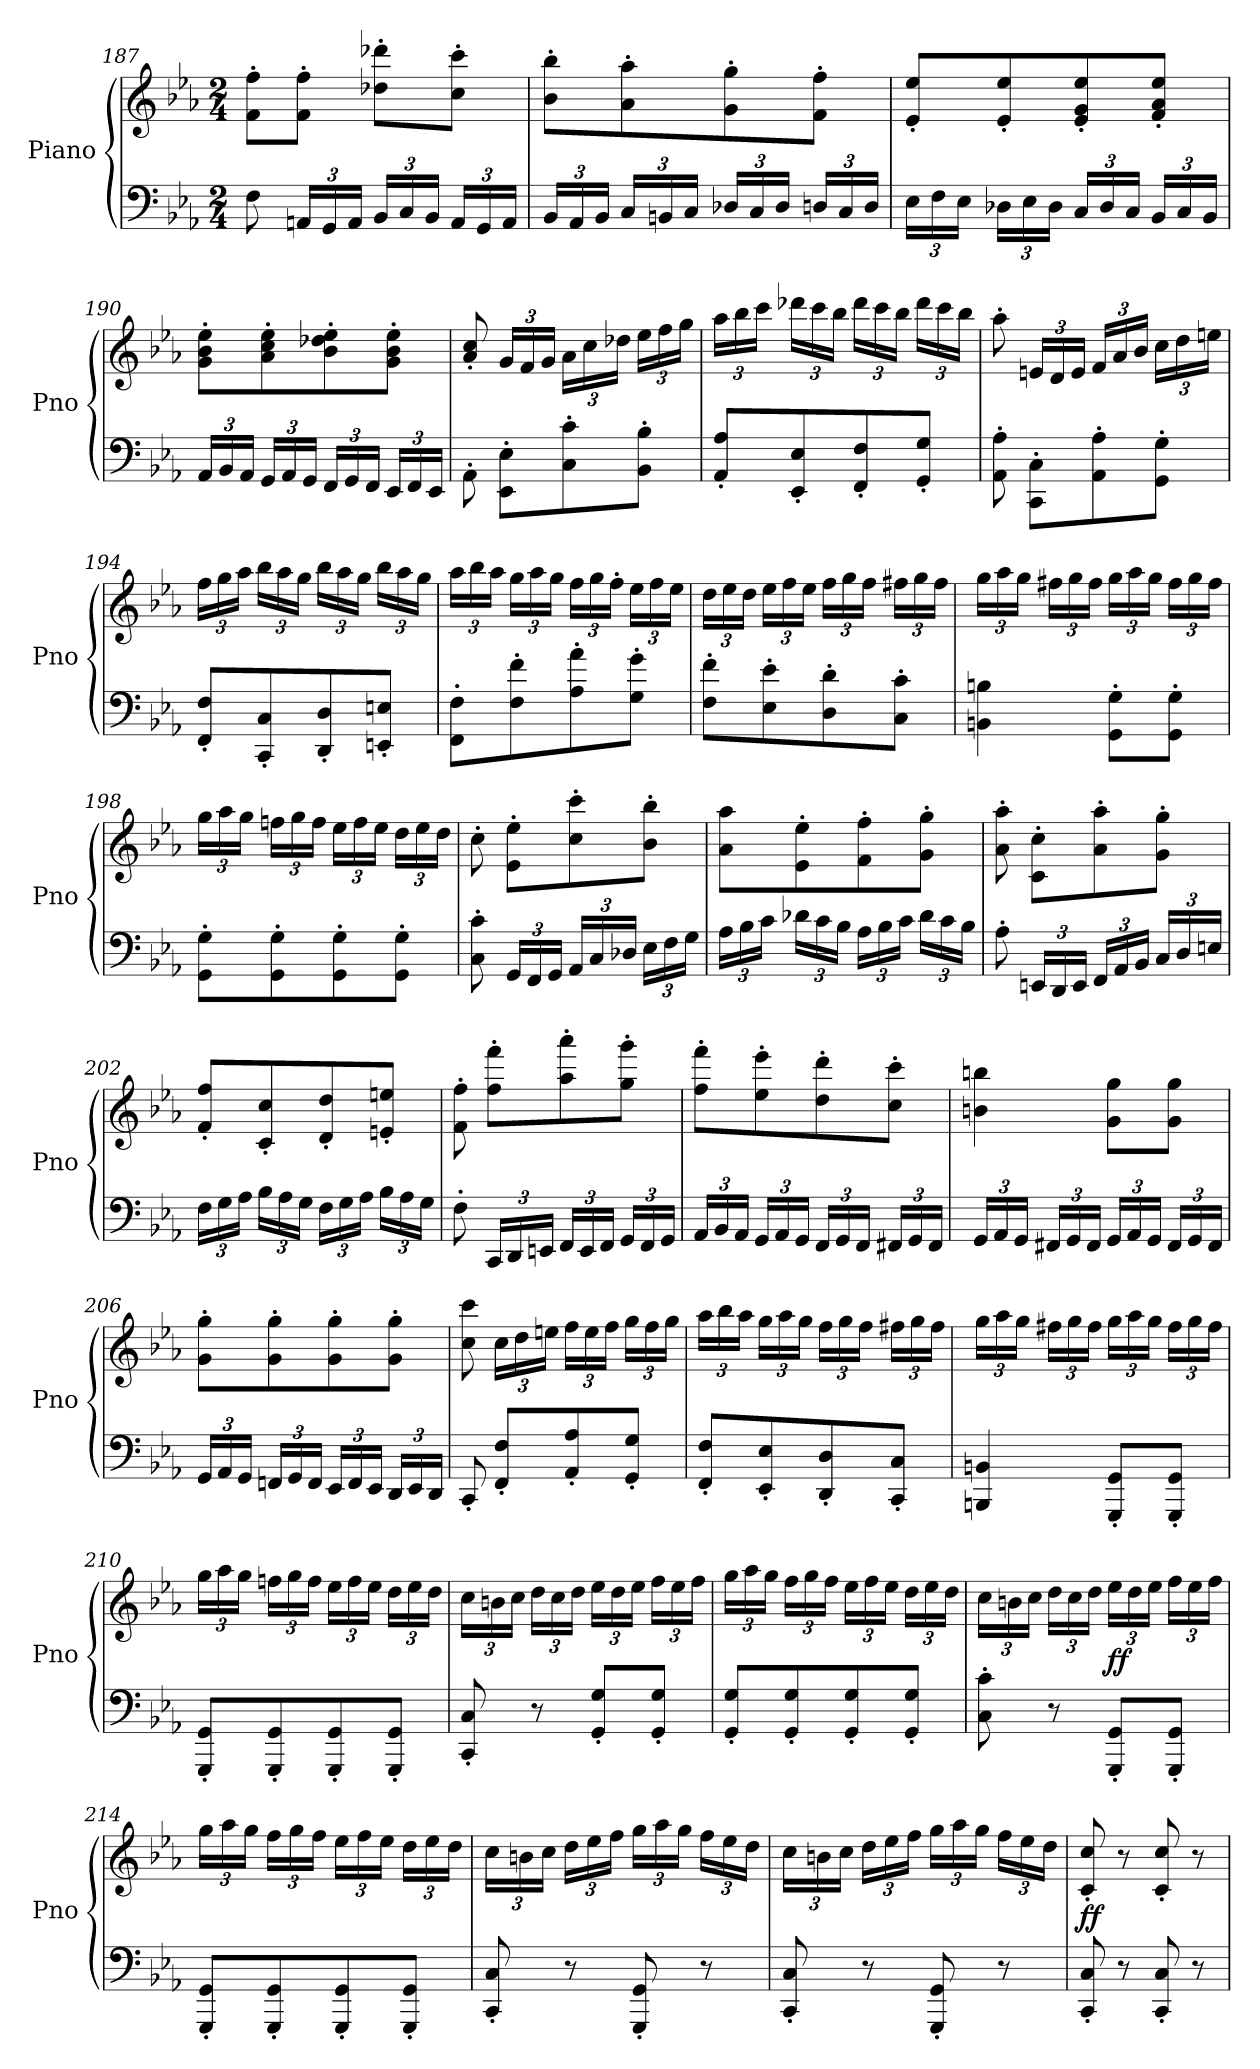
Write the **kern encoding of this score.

**kern	**kern	**dynam
*part1	*part1	*part1
*staff2	*staff1	*staff1/2
*I"Piano	*	*
*I'Pno	*	*
*clefF4	*clefG2	*
*k[b-e-a-]	*k[b-e-a-]	*
*c:	*c:	*
*M2/4	*M2/4	*
=187	=187	=187
8F\	8f'\ 8ff'\L	.
24AAn/LL	8f'\ 8ff'\J	.
24GG/	.	.
24AA/JJ	.	.
24BB-/LL	8dd-X'\ 8ddd-X'\L	.
24C/	.	.
24BB-/JJ	.	.
24AA/LL	8cc'\ 8ccc'\J	.
24GG/	.	.
24AA/JJ	.	.
=188	=188	=188
24BB-/LL	8b-'\ 8bb-'\L	.
24AA-/	.	.
24BB-/JJ	.	.
24C/LL	8a-'\ 8aa-'\	.
24BBn/	.	.
24C/JJ	.	.
24D-X/LL	8g'\ 8gg'\	.
24C/	.	.
24D-/JJ	.	.
24Dn/LL	8f'\ 8ff'\J	.
24C/	.	.
24D/JJ	.	.
=189	=189	=189
24E-\LL	8e-'/ 8ee-'/L	.
24F\	.	.
24E-\JJ	.	.
24D-X\LL	8e-'/ 8ee-'/	.
24E-\	.	.
24D-\JJ	.	.
24C/LL	8e-'/ 8g'/ 8ee-'/	.
24D-/	.	.
24C/JJ	.	.
24BB-/LL	8f'/ 8a-'/ 8ee-'/J	.
24C/	.	.
24BB-/JJ	.	.
=190	=190	=190
24AA-/LL	8g'\ 8b-'\ 8ee-'\L	.
24BB-/	.	.
24AA-/JJ	.	.
24GG/LL	8a-'\ 8cc'\ 8ee-'\	.
24AA-/	.	.
24GG/JJ	.	.
24FF/LL	8b-'\ 8dd-X'\ 8ee-'\	.
24GG/	.	.
24FF/JJ	.	.
24EE-/LL	8g'\ 8b-'\ 8ee-'\J	.
24FF/	.	.
24EE-/JJ	.	.
=191	=191	=191
8AA-'\	8a-'/ 8cc'/	.
8EE-'\ 8E-'\L	24g/LL	.
.	24f/	.
.	24g/JJ	.
8C'\ 8c'\	24a-\LL	.
.	24cc\	.
.	24dd-X\JJ	.
8BB-'\ 8B-'\J	24ee-\LL	.
.	24ff\	.
.	24gg\JJ	.
=192	=192	=192
8AA-'/ 8A-'/L	24aa-\LL	.
.	24bb-\	.
.	24ccc\JJ	.
8EE-'/ 8E-'/	24ddd-X\LL	.
.	24ccc\	.
.	24bb-\JJ	.
8FF'/ 8F'/	24ddd-\LL	.
.	24ccc\	.
.	24bb-\JJ	.
8GG'/ 8G'/J	24ddd-\LL	.
.	24ccc\	.
.	24bb-\JJ	.
=193	=193	=193
8AA-'\ 8A-'\	8aa-'\	.
8CC'\ 8C'\L	24en/LL	.
.	24d/	.
.	24e/JJ	.
8AA-'\ 8A-'\	24f/LL	.
.	24a-/	.
.	24b-/JJ	.
8GG'\ 8G'\J	24cc\LL	.
.	24dd\	.
.	24een\JJ	.
=194	=194	=194
8FF'/ 8F'/L	24ff\LL	.
.	24gg\	.
.	24aa-\JJ	.
8CC'/ 8C'/	24bb-\LL	.
.	24aa-\	.
.	24gg\JJ	.
8DD'/ 8D'/	24bb-\LL	.
.	24aa-\	.
.	24gg\JJ	.
8EEn'/ 8En'/J	24bb-\LL	.
.	24aa-\	.
.	24gg\JJ	.
=195	=195	=195
8FF'\ 8F'\L	24aa-\LL	.
.	24bb-\	.
.	24aa-\JJ	.
8F'\ 8f'\	24gg\LL	.
.	24aa-\	.
.	24gg\JJ	.
8A-'\ 8a-'\	24ff\LL	.
.	24gg\	.
.	24ff'\JJ	.
8G'\ 8g'\J	24ee-\LL	.
.	24ff\	.
.	24ee-\JJ	.
=196	=196	=196
8F'\ 8f'\L	24dd\LL	.
.	24ee-\	.
.	24dd\JJ	.
8E-'\ 8e-'\	24ee-\LL	.
.	24ff\	.
.	24ee-\JJ	.
8D'\ 8d'\	24ff\LL	.
.	24gg\	.
.	24ff\JJ	.
8C'\ 8c'\J	24ff#X\LL	.
.	24gg\	.
.	24ff#\JJ	.
=197	=197	=197
4BBn\ 4Bn\	24gg\LL	.
.	24aa-\	.
.	24gg\JJ	.
.	24ff#X\LL	.
.	24gg\	.
.	24ff#\JJ	.
8GG'\ 8G'\L	24gg\LL	.
.	24aa-\	.
.	24gg\JJ	.
8GG'\ 8G'\J	24ff#\LL	.
.	24gg\	.
.	24ff#\JJ	.
=198	=198	=198
8GG'\ 8G'\L	24gg\LL	.
.	24aa-\	.
.	24gg\JJ	.
8GG'\ 8G'\	24ffn\LL	.
.	24gg\	.
.	24ff\JJ	.
8GG'\ 8G'\	24ee-\LL	.
.	24ff\	.
.	24ee-\JJ	.
8GG'\ 8G'\J	24dd\LL	.
.	24ee-\	.
.	24dd\JJ	.
=199	=199	=199
8C'\ 8c'\	8cc'\	.
24GG/LL	8e-'\ 8ee-'\L	.
24FF/	.	.
24GG/JJ	.	.
24AA-/LL	8cc'\ 8ccc'\	.
24C/	.	.
24D-X/JJ	.	.
24E-\LL	8b-'\ 8bb-'\J	.
24F\	.	.
24G\JJ	.	.
=200	=200	=200
24A-\LL	8a-\ 8aa-\L	.
24B-\	.	.
24c\JJ	.	.
24d-X\LL	8e-'\ 8ee-'\	.
24c\	.	.
24B-\JJ	.	.
24A-\LL	8f'\ 8ff'\	.
24B-\	.	.
24c\JJ	.	.
24d-\LL	8g'\ 8gg'\J	.
24c\	.	.
24B-\JJ	.	.
=201	=201	=201
8A-'\	8a-'\ 8aa-'\	.
24EEn/LL	8c'\ 8cc'\L	.
24DD/	.	.
24EE/JJ	.	.
24FF/LL	8a-'\ 8aa-'\	.
24AA-/	.	.
24BB-/JJ	.	.
24C/LL	8g'\ 8gg'\J	.
24D/	.	.
24En/JJ	.	.
=202	=202	=202
24F\LL	8f'/ 8ff'/L	.
24G\	.	.
24A-\JJ	.	.
24B-\LL	8c'/ 8cc'/	.
24A-\	.	.
24G\JJ	.	.
24F\LL	8d'/ 8dd'/	.
24G\	.	.
24A-\JJ	.	.
24B-\LL	8en'/ 8een'/J	.
24A-\	.	.
24G\JJ	.	.
=203	=203	=203
8F'\	8f'\ 8ff'\	.
24CC/LL	8ff'\ 8fff'\L	.
24DD/	.	.
24EEn/JJ	.	.
24FF/LL	8aa-'\ 8aaa-'\	.
24EE/	.	.
24FF/JJ	.	.
24GG/LL	8gg'\ 8ggg'\J	.
24FF/	.	.
24GG/JJ	.	.
=204	=204	=204
24AA-/LL	8ff'\ 8fff'\L	.
24BB-/	.	.
24AA-/JJ	.	.
24GG/LL	8ee-'\ 8eee-'\	.
24AA-/	.	.
24GG/JJ	.	.
24FF/LL	8dd'\ 8ddd'\	.
24GG/	.	.
24FF/JJ	.	.
24FF#X/LL	8cc'\ 8ccc'\J	.
24GG/	.	.
24FF#/JJ	.	.
=205	=205	=205
24GG/LL	4bn\ 4bbn\	.
24AA-/	.	.
24GG/JJ	.	.
24FF#X/LL	.	.
24GG/	.	.
24FF#/JJ	.	.
24GG/LL	8g\ 8gg\L	.
24AA-/	.	.
24GG/JJ	.	.
24FF#/LL	8g\ 8gg\J	.
24GG/	.	.
24FF#/JJ	.	.
=206	=206	=206
24GG/LL	8g'\ 8gg'\L	.
24AA-/	.	.
24GG/JJ	.	.
24FFn/LL	8g'\ 8gg'\	.
24GG/	.	.
24FF/JJ	.	.
24EE-/LL	8g'\ 8gg'\	.
24FF/	.	.
24EE-/JJ	.	.
24DD/LL	8g'\ 8gg'\J	.
24EE-/	.	.
24DD/JJ	.	.
=207	=207	=207
8CC'/	8cc\ 8ccc\	.
8FF'/ 8F'/L	24cc\LL	.
.	24dd\	.
.	24een\JJ	.
8AA-'/ 8A-'/	24ff\LL	.
.	24ee\	.
.	24ff\JJ	.
8GG'/ 8G'/J	24gg\LL	.
.	24ff\	.
.	24gg\JJ	.
=208	=208	=208
8FF'/ 8F'/L	24aa-\LL	.
.	24bb-\	.
.	24aa-\JJ	.
8EE-'/ 8E-'/	24gg\LL	.
.	24aa-\	.
.	24gg\JJ	.
8DD'/ 8D'/	24ff\LL	.
.	24gg\	.
.	24ff\JJ	.
8CC'/ 8C'/J	24ff#X\LL	.
.	24gg\	.
.	24ff#\JJ	.
=209	=209	=209
4BBBn/ 4BBn/	24gg\LL	.
.	24aa-\	.
.	24gg\JJ	.
.	24ff#X\LL	.
.	24gg\	.
.	24ff#\JJ	.
8GGG'/ 8GG'/L	24gg\LL	.
.	24aa-\	.
.	24gg\JJ	.
8GGG'/ 8GG'/J	24ff#\LL	.
.	24gg\	.
.	24ff#\JJ	.
=210	=210	=210
8GGG'/ 8GG'/L	24gg\LL	.
.	24aa-\	.
.	24gg\JJ	.
8GGG'/ 8GG'/	24ffn\LL	.
.	24gg\	.
.	24ff\JJ	.
8GGG'/ 8GG'/	24ee-\LL	.
.	24ff\	.
.	24ee-\JJ	.
8GGG'/ 8GG'/J	24dd\LL	.
.	24ee-\	.
.	24dd\JJ	.
=211	=211	=211
8CC'/ 8C'/	24cc\LL	.
.	24bn\	.
.	24cc\JJ	.
8r	24dd\LL	.
.	24cc\	.
.	24dd\JJ	.
8GG'/ 8G'/L	24ee-\LL	.
.	24dd\	.
.	24ee-\JJ	.
8GG'/ 8G'/J	24ff\LL	.
.	24ee-\	.
.	24ff\JJ	.
=212	=212	=212
8GG'/ 8G'/L	24gg\LL	.
.	24aa-\	.
.	24gg\JJ	.
8GG'/ 8G'/	24ff\LL	.
.	24gg\	.
.	24ff\JJ	.
8GG'/ 8G'/	24ee-\LL	.
.	24ff\	.
.	24ee-\JJ	.
8GG'/ 8G'/J	24dd\LL	.
.	24ee-\	.
.	24dd\JJ	.
=213	=213	=213
8C'\ 8c'\	24cc\LL	.
.	24bn\	.
.	24cc\JJ	.
8r	24dd\LL	.
.	24cc\	.
.	24dd\JJ	.
8GGG'/ 8GG'/L	24ee-\LL	ff
.	24dd\	.
.	24ee-\JJ	.
8GGG'/ 8GG'/J	24ff\LL	.
.	24ee-\	.
.	24ff\JJ	.
=214	=214	=214
8GGG'/ 8GG'/L	24gg\LL	.
.	24aa-\	.
.	24gg\JJ	.
8GGG'/ 8GG'/	24ff\LL	.
.	24gg\	.
.	24ff\JJ	.
8GGG'/ 8GG'/	24ee-\LL	.
.	24ff\	.
.	24ee-\JJ	.
8GGG'/ 8GG'/J	24dd\LL	.
.	24ee-\	.
.	24dd\JJ	.
=215	=215	=215
8CC'/ 8C'/	24cc\LL	.
.	24bn\	.
.	24cc\JJ	.
8r	24dd\LL	.
.	24ee-\	.
.	24ff\JJ	.
8GGG'/ 8GG'/	24gg\LL	.
.	24aa-\	.
.	24gg\JJ	.
8r	24ff\LL	.
.	24ee-\	.
.	24dd\JJ	.
=216	=216	=216
8CC'/ 8C'/	24cc\LL	.
.	24bn\	.
.	24cc\JJ	.
8r	24dd\LL	.
.	24ee-\	.
.	24ff\JJ	.
8GGG'/ 8GG'/	24gg\LL	.
.	24aa-\	.
.	24gg\JJ	.
8r	24ff\LL	.
.	24ee-\	.
.	24dd\JJ	.
=217	=217	=217
8CC'/ 8C'/	8c'/ 8cc'/	ff
8r	8r	.
8CC'/ 8C'/	8c'/ 8cc'/	.
8r	8r	.
=	=	=
*-	*-	*-
